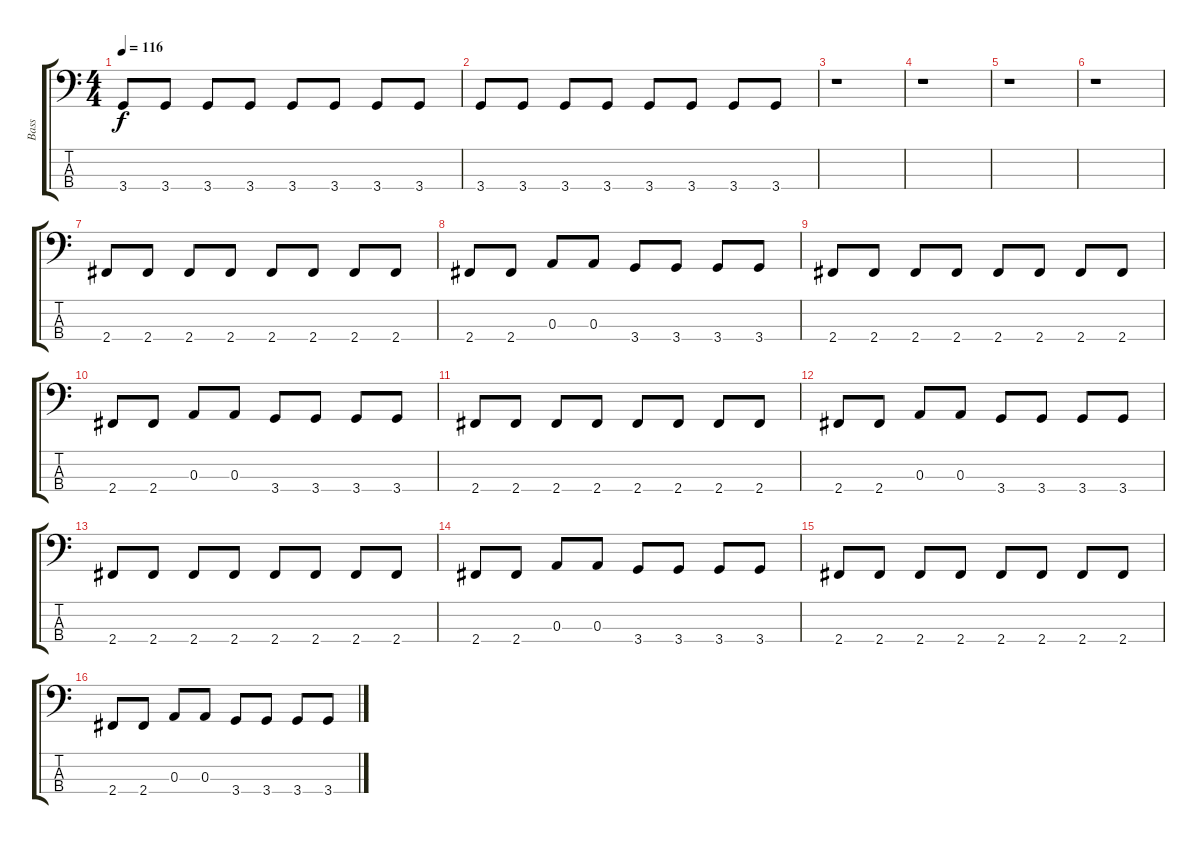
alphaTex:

\track ("Bass" "Bass") {instrument slapbass1}
\staff {score tabs}
\tuning (G2 D2 A1 E1) {hide}
\ts (4 4)
\tempo 116
\clef f4
\ks c
3.4.8{dy f} 3.4.8 3.4.8 3.4.8 3.4.8 3.4.8 3.4.8 3.4.8 |
3.4.8 3.4.8 3.4.8 3.4.8 3.4.8 3.4.8 3.4.8 3.4.8 |
r.1 |
r.1 |
r.1 |
r.1 |
2.4.8 2.4.8 2.4.8 2.4.8 2.4.8 2.4.8 2.4.8 2.4.8 |
2.4.8 2.4.8 0.3.8 0.3.8 3.4.8 3.4.8 3.4.8 3.4.8 |
2.4.8 2.4.8 2.4.8 2.4.8 2.4.8 2.4.8 2.4.8 2.4.8 |
2.4.8 2.4.8 0.3.8 0.3.8 3.4.8 3.4.8 3.4.8 3.4.8 |
2.4.8 2.4.8 2.4.8 2.4.8 2.4.8 2.4.8 2.4.8 2.4.8 |
2.4.8 2.4.8 0.3.8 0.3.8 3.4.8 3.4.8 3.4.8 3.4.8 |
2.4.8 2.4.8 2.4.8 2.4.8 2.4.8 2.4.8 2.4.8 2.4.8 |
2.4.8 2.4.8 0.3.8 0.3.8 3.4.8 3.4.8 3.4.8 3.4.8 |
2.4.8 2.4.8 2.4.8 2.4.8 2.4.8 2.4.8 2.4.8 2.4.8 |
2.4.8 2.4.8 0.3.8 0.3.8 3.4.8 3.4.8 3.4.8 3.4.8
